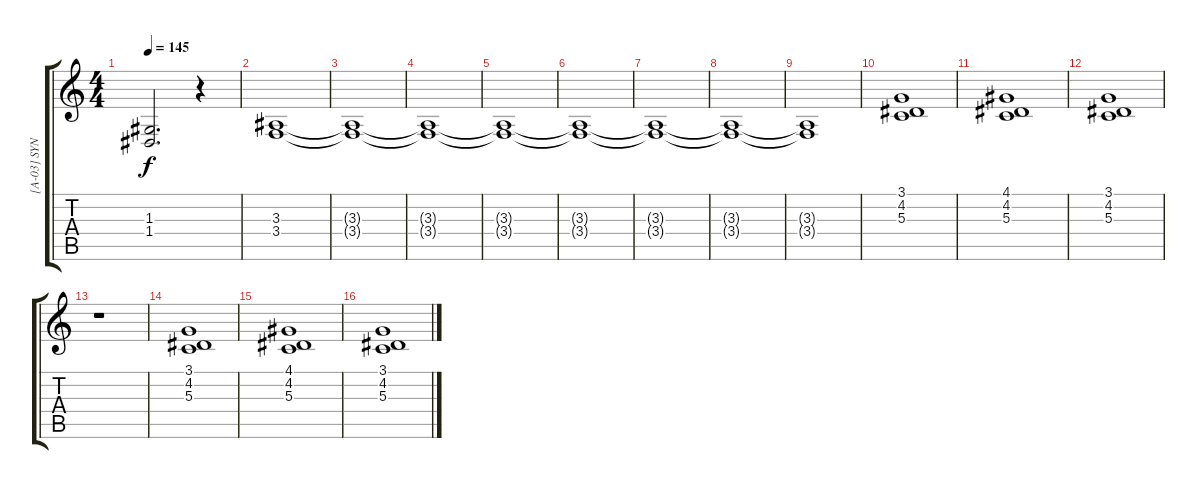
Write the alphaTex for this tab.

\track ("[A-03] SYNTH 1" "[A-03] SYN") {instrument synthstrings1}
\staff {score tabs}
\tuning (E4 B3 G3 D3 A2 E2) {hide}
\ts (4 4)
\tempo 145
\clef g2
\ks c
(1.3{t} 1.4{t}).2{d dy f} r.4 |
(3.3 3.4).1 |
(3.3{t} 3.4{t}).1 |
(3.3{t} 3.4{t}).1 |
(3.3{t} 3.4{t}).1 |
(3.3{t} 3.4{t}).1 |
(3.3{t} 3.4{t}).1 |
(3.3{t} 3.4{t}).1 |
(3.3{t} 3.4{t}).1 |
(3.1 4.2 5.3).1 |
(4.1 4.2 5.3).1 |
(3.1 4.2 5.3).1 |
r.1 |
(3.1 4.2 5.3).1 |
(4.1 4.2 5.3).1 |
(3.1 4.2 5.3).1
